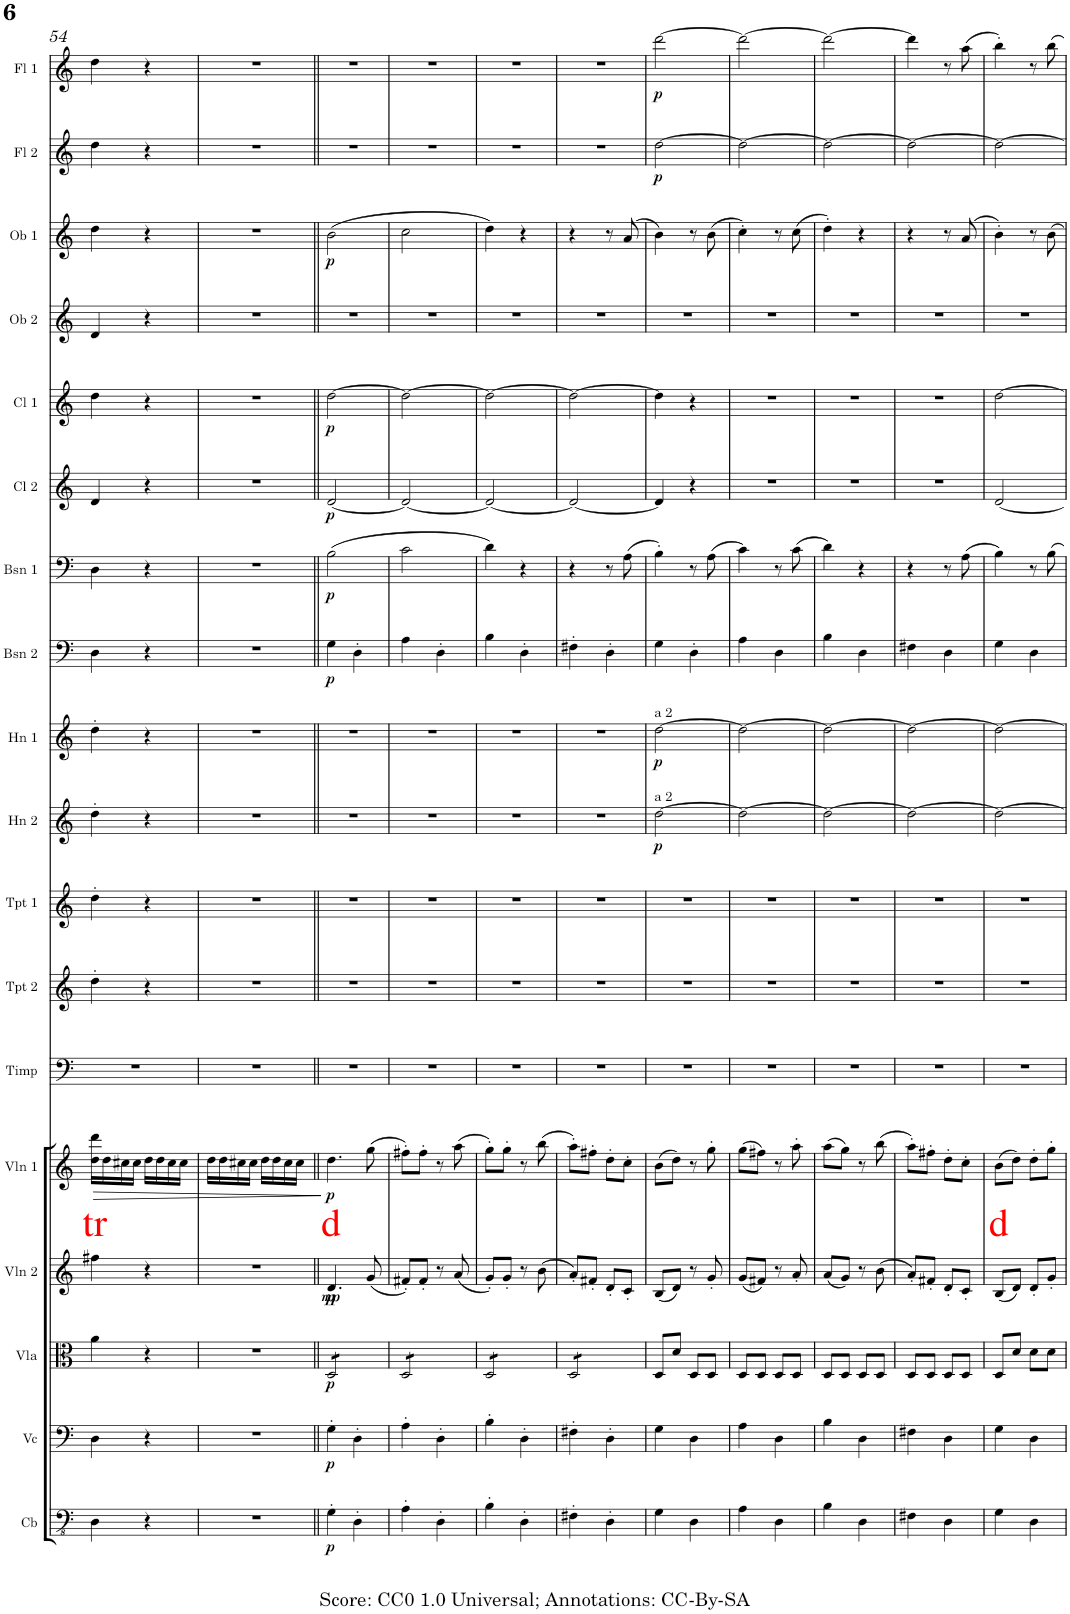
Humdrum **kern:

**kern	**dynam	**kern	**dynam	**kern	**dynam	**kern	**dynam	**kern	**text	**dynam	**kern	**kern	**kern	**kern	**dynam	**kern	**dynam	**kern	**dynam	**kern	**dynam	**kern	**dynam	**kern	**dynam	**kern	**kern	**dynam	**kern	**dynam	**kern	**dynam
*part18	*part18	*part17	*part17	*part16	*part16	*part15	*part15	*part14	*part14	*part14	*part13	*part12	*part11	*part10	*part10	*part9	*part9	*part8	*part8	*part7	*part7	*part6	*part6	*part5	*part5	*part4	*part3	*part3	*part2	*part2	*part1	*part1
*staff18	*staff18	*staff17	*staff17	*staff16	*staff16	*staff15	*staff15	*staff14	*staff14	*staff14	*staff13	*staff12	*staff11	*staff10	*staff10	*staff9	*staff9	*staff8	*staff8	*staff7	*staff7	*staff6	*staff6	*staff5	*staff5	*staff4	*staff3	*staff3	*staff2	*staff2	*staff1	*staff1
*I"Contrabass	*	*I"Violoncello	*	*I"Viola	*	*I"Violin 2	*	*I"Violin 1	*	*	*I"Timpani	*I"C Trumpet 2	*I"C Trumpet 1	*I"C Horn 2	*	*I"C Horn 1	*	*I"Bassoon 2	*	*I"Bassoon 1	*	*I"C Clarinet 2	*	*I"C Clarinet 1	*	*I"Oboe 2	*I"Oboe 1	*	*I"Flute 2	*	*I"Flute 1	*
*I'Cb	*	*I'Vc	*	*I'Vla	*	*I'Vln 2	*	*I'Vln 1	*	*	*I'Timp	*I'Tpt 2	*I'Tpt 1	*I'Hn 2	*	*I'Hn 1	*	*I'Bsn 2	*	*I'Bsn 1	*	*I'Cl 2	*	*I'Cl 1	*	*I'Ob 2	*I'Ob 1	*	*I'Fl 2	*	*I'Fl 1	*
!!LO:PB:g=z
*clefFv4	*	*clefF4	*	*clefC3	*	*clefG2	*	*clefG2	*	*	*clefF4	*clefG2	*clefG2	*clefG2	*	*clefG2	*	*clefF4	*	*clefF4	*	*clefG2	*	*clefG2	*	*clefG2	*clefG2	*	*clefG2	*	*clefG2	*
*	*	*	*	*	*	*	*	*	*	*	*	*	*	*Trd7c12	*	*Trd7c12	*	*	*	*	*	*Trd1c2	*	*Trd1c2	*	*	*	*	*	*	*	*
*k[]	*	*k[]	*	*k[]	*	*k[]	*	*k[]	*	*	*k[]	*k[]	*k[]	*k[]	*	*k[]	*	*k[]	*	*k[]	*	*k[]	*	*k[]	*	*k[]	*k[]	*	*k[]	*	*k[]	*
*M2/4	*	*M2/4	*	*M2/4	*	*M2/4	*	*M2/4	*	*	*M2/4	*M2/4	*M2/4	*M2/4	*	*M2/4	*	*M2/4	*	*M2/4	*	*M2/4	*	*M2/4	*	*M2/4	*M2/4	*	*M2/4	*	*M2/4	*
=54	=54	=54	=54	=54	=54	=54	=54	=54	=54	=54	=54	=54	=54	=54	=54	=54	=54	=54	=54	=54	=54	=54	=54	=54	=54	=54	=54	=54	=54	=54	=54	=54
!	!	!	!	!	!	!	!	!	!LO:LY:b:color=#FF0000	!	!	!	!	!	!	!	!	!	!	!	!	!	!	!	!	!	!	!	!	!	!	!
4DD\	.	4D\	.	4a\	.	4ff#X\	.	16dd\ 16ddd\LL	tr	.	2r	4dd'\	4dd'\	4dd'\	.	4dd'\	.	4D\	.	4D\	.	4d/	.	4dd\	.	4d/	4dd\	.	4dd\	.	4dd\	.
!	!	!	!	!	!	!	!	!	!	!LO:HP:b	!	!	!	!	!	!	!	!	!	!	!	!	!	!	!	!	!	!	!	!	!	!
.	.	.	.	.	.	.	.	16dd\	.	>	.	.	.	.	.	.	.	.	.	.	.	.	.	.	.	.	.	.	.	.	.	.
.	.	.	.	.	.	.	.	16cc#X\	.	.	.	.	.	.	.	.	.	.	.	.	.	.	.	.	.	.	.	.	.	.	.	.
.	.	.	.	.	.	.	.	16cc#\JJ	.	.	.	.	.	.	.	.	.	.	.	.	.	.	.	.	.	.	.	.	.	.	.	.
4r	.	4r	.	4r	.	4r	.	16dd\LL	.	.	.	4r	4r	4r	.	4r	.	4r	.	4r	.	4r	.	4r	.	4r	4r	.	4r	.	4r	.
.	.	.	.	.	.	.	.	16dd\	.	.	.	.	.	.	.	.	.	.	.	.	.	.	.	.	.	.	.	.	.	.	.	.
.	.	.	.	.	.	.	.	16cc#\	.	.	.	.	.	.	.	.	.	.	.	.	.	.	.	.	.	.	.	.	.	.	.	.
.	.	.	.	.	.	.	.	16cc#\JJ	.	.	.	.	.	.	.	.	.	.	.	.	.	.	.	.	.	.	.	.	.	.	.	.
=55	=55	=55	=55	=55	=55	=55	=55	=55	=55	=55	=55	=55	=55	=55	=55	=55	=55	=55	=55	=55	=55	=55	=55	=55	=55	=55	=55	=55	=55	=55	=55	=55
2r	.	2r	.	2r	.	2r	.	16dd\LL	.	.	2r	2r	2r	2r	.	2r	.	2r	.	2r	.	2r	.	2r	.	2r	2r	.	2r	.	2r	.
.	.	.	.	.	.	.	.	16dd\	.	.	.	.	.	.	.	.	.	.	.	.	.	.	.	.	.	.	.	.	.	.	.	.
.	.	.	.	.	.	.	.	16cc#X\	.	.	.	.	.	.	.	.	.	.	.	.	.	.	.	.	.	.	.	.	.	.	.	.
.	.	.	.	.	.	.	.	16cc#\JJ	.	.	.	.	.	.	.	.	.	.	.	.	.	.	.	.	.	.	.	.	.	.	.	.
.	.	.	.	.	.	.	.	16dd\LL	.	.	.	.	.	.	.	.	.	.	.	.	.	.	.	.	.	.	.	.	.	.	.	.
.	.	.	.	.	.	.	.	16dd\	.	.	.	.	.	.	.	.	.	.	.	.	.	.	.	.	.	.	.	.	.	.	.	.
.	.	.	.	.	.	.	.	16cc#\	.	.	.	.	.	.	.	.	.	.	.	.	.	.	.	.	.	.	.	.	.	.	.	.
.	.	.	.	.	.	.	.	16cc#\JJ	.	.	.	.	.	.	.	.	.	.	.	.	.	.	.	.	.	.	.	.	.	.	.	.
.	.	.	.	.	.	.	.	.	.	]	.	.	.	.	.	.	.	.	.	.	.	.	.	.	.	.	.	.	.	.	.	.
=56||	=56||	=56||	=56||	=56||	=56||	=56||	=56||	=56||	=56||	=56||	=56||	=56||	=56||	=56||	=56||	=56||	=56||	=56||	=56||	=56||	=56||	=56||	=56||	=56||	=56||	=56||	=56||	=56||	=56||	=56||	=56||	=56||
!	!LO:DY:b	!	!LO:DY:b	!	!LO:DY:b	!	!LO:DY:b	!	!LO:LY:b:color=#FF0000	!	!	!	!	!	!	!	!	!	!	!	!	!	!	!	!	!	!	!	!	!	!	!
!	!	!	!	!	!	!	!LO:DY:n=1:b	!	!	!LO:DY:b	!	!	!	!	!	!	!	!	!LO:DY:b	!	!LO:DY:b	!	!LO:DY:b	!	!LO:DY:b	!	!	!LO:DY:b	!	!	!	!
*	*	*	*	*tremolo	*	*	*	*	*	*	*	*	*	*	*	*	*	*	*	*	*	*	*	*	*	*	*	*	*	*	*	*
4GG'\	p	4G'\	p	8D/L	p	4.d/	p mp	4.dd\	d	p	2r	2r	2r	2r	.	2r	.	4G\	p	(2B\	p	[2d/	p	[2dd\	p	2r	(2b\	p	2r	.	2r	.
.	.	.	.	8D/	.	.	.	.	.	.	.	.	.	.	.	.	.	.	.	.	.	.	.	.	.	.	.	.	.	.	.	.
4DD'\	.	4D'\	.	8D/	.	.	.	.	.	.	.	.	.	.	.	.	.	4D'\	.	.	.	.	.	.	.	.	.	.	.	.	.	.
.	.	.	.	8D/J	.	(8g/	.	(8gg\	.	.	.	.	.	.	.	.	.	.	.	.	.	.	.	.	.	.	.	.	.	.	.	.
=57	=57	=57	=57	=57	=57	=57	=57	=57	=57	=57	=57	=57	=57	=57	=57	=57	=57	=57	=57	=57	=57	=57	=57	=57	=57	=57	=57	=57	=57	=57	=57	=57
4AA'\	.	4A'\	.	8D/L	.	8f#X'/L)	.	8ff#X'\L)	.	.	2r	2r	2r	2r	.	2r	.	4A\	.	2c\	.	2d/_	.	2dd\_	.	2r	2cc\	.	2r	.	2r	.
.	.	.	.	8D/	.	8f#'/J	.	8ff#'\J	.	.	.	.	.	.	.	.	.	.	.	.	.	.	.	.	.	.	.	.	.	.	.	.
4DD'\	.	4D'\	.	8D/	.	8r	.	8r	.	.	.	.	.	.	.	.	.	4D'\	.	.	.	.	.	.	.	.	.	.	.	.	.	.
.	.	.	.	8D/J	.	(8a/	.	(8aa\	.	.	.	.	.	.	.	.	.	.	.	.	.	.	.	.	.	.	.	.	.	.	.	.
=58	=58	=58	=58	=58	=58	=58	=58	=58	=58	=58	=58	=58	=58	=58	=58	=58	=58	=58	=58	=58	=58	=58	=58	=58	=58	=58	=58	=58	=58	=58	=58	=58
4BB'\	.	4B'\	.	8D/L	.	8g'/L)	.	8gg'\L)	.	.	2r	2r	2r	2r	.	2r	.	4B\	.	4d\)	.	2d/_	.	2dd\_	.	2r	4dd\)	.	2r	.	2r	.
.	.	.	.	8D/	.	8g'/J	.	8gg'\J	.	.	.	.	.	.	.	.	.	.	.	.	.	.	.	.	.	.	.	.	.	.	.	.
4DD'\	.	4D'\	.	8D/	.	8r	.	8r	.	.	.	.	.	.	.	.	.	4D'\	.	4r	.	.	.	.	.	.	4r	.	.	.	.	.
.	.	.	.	8D/J	.	(8b\	.	(8bb\	.	.	.	.	.	.	.	.	.	.	.	.	.	.	.	.	.	.	.	.	.	.	.	.
=59	=59	=59	=59	=59	=59	=59	=59	=59	=59	=59	=59	=59	=59	=59	=59	=59	=59	=59	=59	=59	=59	=59	=59	=59	=59	=59	=59	=59	=59	=59	=59	=59
4FF#X'\	.	4F#X'\	.	8D/L	.	8a'/L)	.	8aa'\L)	.	.	2r	2r	2r	2r	.	2r	.	4F#X'\	.	4r	.	2d/_	.	2dd\_	.	2r	4r	.	2r	.	2r	.
.	.	.	.	8D/	.	8f#X'/J	.	8ff#X'\J	.	.	.	.	.	.	.	.	.	.	.	.	.	.	.	.	.	.	.	.	.	.	.	.
4DD'\	.	4D'\	.	8D/	.	8d'/L	.	8dd'\L	.	.	.	.	.	.	.	.	.	4D'\	.	8r	.	.	.	.	.	.	8r	.	.	.	.	.
.	.	.	.	8D/J	.	8c'/J	.	8cc'\J	.	.	.	.	.	.	.	.	.	.	.	(8A\	.	.	.	.	.	.	(8a/	.	.	.	.	.
*	*	*	*	*Xtremolo	*	*	*	*	*	*	*	*	*	*	*	*	*	*	*	*	*	*	*	*	*	*	*	*	*	*	*	*
=60	=60	=60	=60	=60	=60	=60	=60	=60	=60	=60	=60	=60	=60	=60	=60	=60	=60	=60	=60	=60	=60	=60	=60	=60	=60	=60	=60	=60	=60	=60	=60	=60
!	!	!	!	!	!	!	!	!	!	!	!	!	!	!	!	!LO:TX:a:t=a 2	!	!	!	!	!	!	!	!	!	!	!	!	!	!	!	!
!	!	!	!	!	!	!	!	!	!	!	!	!	!	!LO:TX:a:t=a 2	!	!	!	!	!	!	!	!	!	!	!	!	!	!	!	!	!	!
!	!	!	!	!	!	!	!	!	!	!	!	!	!	!	!LO:DY:b	!	!LO:DY:b	!	!	!	!	!	!	!	!	!	!	!	!	!LO:DY:b	!	!LO:DY:b
4GG\	.	4G\	.	8D/L	.	(8B/L	.	(8b\L	.	.	2r	2r	2r	[2dd\	p	[2dd\	p	4G\	.	4B'\)	.	4d/]	.	4dd\]	.	2r	4b\)	.	[2dd\	p	[2ddd\	p
.	.	.	.	8d/J	.	8d/J)	.	8dd\J)	.	.	.	.	.	.	.	.	.	.	.	.	.	.	.	.	.	.	.	.	.	.	.	.
4DD\	.	4D\	.	8D/L	.	8r	.	8r	.	.	.	.	.	.	.	.	.	4D'\	.	8r	.	4r	.	4r	.	.	8r	.	.	.	.	.
.	.	.	.	8D/J	.	8g'/	.	8gg'\	.	.	.	.	.	.	.	.	.	.	.	(8A\	.	.	.	.	.	.	(8b\	.	.	.	.	.
=61	=61	=61	=61	=61	=61	=61	=61	=61	=61	=61	=61	=61	=61	=61	=61	=61	=61	=61	=61	=61	=61	=61	=61	=61	=61	=61	=61	=61	=61	=61	=61	=61
4AA\	.	4A\	.	8D/L	.	(8g/L	.	(8gg\L	.	.	2r	2r	2r	2dd\_	.	2dd\_	.	4A\	.	4c\)	.	2r	.	2r	.	2r	4cc'\)	.	2dd\_	.	2ddd\_	.
.	.	.	.	8D/J	.	8f#X/J)	.	8ff#X\J)	.	.	.	.	.	.	.	.	.	.	.	.	.	.	.	.	.	.	.	.	.	.	.	.
4DD\	.	4D\	.	8D/L	.	8r	.	8r	.	.	.	.	.	.	.	.	.	4D\	.	8r	.	.	.	.	.	.	8r	.	.	.	.	.
.	.	.	.	8D/J	.	8a'/	.	8aa'\	.	.	.	.	.	.	.	.	.	.	.	(8c\	.	.	.	.	.	.	(8cc\	.	.	.	.	.
=62	=62	=62	=62	=62	=62	=62	=62	=62	=62	=62	=62	=62	=62	=62	=62	=62	=62	=62	=62	=62	=62	=62	=62	=62	=62	=62	=62	=62	=62	=62	=62	=62
4BB\	.	4B\	.	8D/L	.	(8a/L	.	(8aa\L	.	.	2r	2r	2r	2dd\_	.	2dd\_	.	4B\	.	4d\)	.	2r	.	2r	.	2r	4dd'\)	.	2dd\_	.	2ddd\_	.
.	.	.	.	8D/J	.	8g/J)	.	8gg\J)	.	.	.	.	.	.	.	.	.	.	.	.	.	.	.	.	.	.	.	.	.	.	.	.
4DD\	.	4D\	.	8D/L	.	8r	.	8r	.	.	.	.	.	.	.	.	.	4D\	.	4r	.	.	.	.	.	.	4r	.	.	.	.	.
.	.	.	.	8D/J	.	(8b\	.	(8bb\	.	.	.	.	.	.	.	.	.	.	.	.	.	.	.	.	.	.	.	.	.	.	.	.
=63	=63	=63	=63	=63	=63	=63	=63	=63	=63	=63	=63	=63	=63	=63	=63	=63	=63	=63	=63	=63	=63	=63	=63	=63	=63	=63	=63	=63	=63	=63	=63	=63
4FF#X\	.	4F#X\	.	8D/L	.	8a'/L)	.	8aa'\L)	.	.	2r	2r	2r	2dd\_	.	2dd\_	.	4F#X\	.	4r	.	2r	.	2r	.	2r	4r	.	2dd\_	.	4ddd\]	.
.	.	.	.	8D/J	.	8f#X'/J	.	8ff#X'\J	.	.	.	.	.	.	.	.	.	.	.	.	.	.	.	.	.	.	.	.	.	.	.	.
4DD\	.	4D\	.	8D/L	.	8d'/L	.	8dd'\L	.	.	.	.	.	.	.	.	.	4D\	.	8r	.	.	.	.	.	.	8r	.	.	.	8r	.
.	.	.	.	8D/J	.	8c'/J	.	8cc'\J	.	.	.	.	.	.	.	.	.	.	.	(8A\	.	.	.	.	.	.	(8a/	.	.	.	(8aa\	.
=64	=64	=64	=64	=64	=64	=64	=64	=64	=64	=64	=64	=64	=64	=64	=64	=64	=64	=64	=64	=64	=64	=64	=64	=64	=64	=64	=64	=64	=64	=64	=64	=64
!	!	!	!	!	!	!	!	!	!LO:LY:b:color=#FF0000	!	!	!	!	!	!	!	!	!	!	!	!	!	!	!	!	!	!	!	!	!	!	!
4GG\	.	4G\	.	8D/L	.	(8B/L	.	(8b\L	d	.	2r	2r	2r	2dd\_	.	2dd\_	.	4G\	.	4B\)	.	[2d/	.	[2dd\	.	2r	4b'\)	.	2dd\_	.	4bb'\)	.
.	.	.	.	8d/J	.	8d/J)	.	8dd\J)	.	.	.	.	.	.	.	.	.	.	.	.	.	.	.	.	.	.	.	.	.	.	.	.
4DD\	.	4D\	.	8d\L	.	8d'/L	.	8dd'\L	.	.	.	.	.	.	.	.	.	4D\	.	8r	.	.	.	.	.	.	8r	.	.	.	8r	.
.	.	.	.	8d\J	.	8g'/J	.	8gg'\J	.	.	.	.	.	.	.	.	.	.	.	8B\	.	.	.	.	.	.	8b\	.	.	.	8bb\	.
=	=	=	=	=	=	=	=	=	=	=	=	=	=	=	=	=	=	=	=	=	=	=	=	=	=	=	=	=	=	=	=	=
*-	*-	*-	*-	*-	*-	*-	*-	*-	*-	*-	*-	*-	*-	*-	*-	*-	*-	*-	*-	*-	*-	*-	*-	*-	*-	*-	*-	*-	*-	*-	*-	*-
